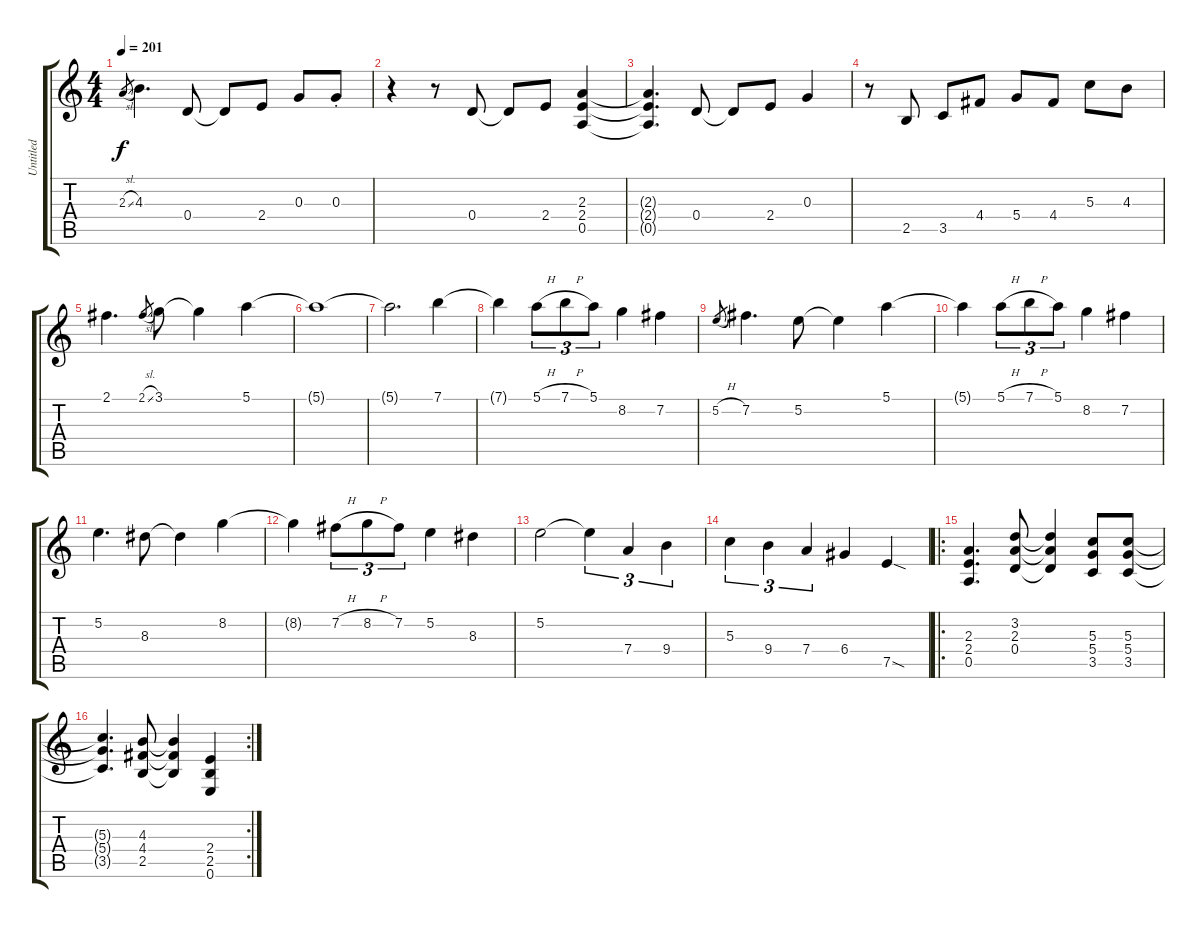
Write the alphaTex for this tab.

\track ("Untitled" "Untitled") {instrument acousticguitarnylon}
\staff {score tabs}
\tuning (E4 B3 G3 D3 A2 E2) {hide}
\ts (4 4)
\tempo 201
\clef g2
\ks c
2.3{sl}.8{gr dy f} 4.3.4{d} 0.4.8 0.4{t}.8 2.4.8 0.3.8 0.3{st}.8 |
r.4 r.8 0.4.8 0.4{t}.8 2.4.8 (2.3 2.4 0.5).4 |
(2.3{t} 2.4{t} 0.5{t}).4{d} 0.4.8 0.4{t}.8 2.4.8 0.3.4 |
r.8 2.5.8 3.5.8 4.4.8 5.4.8 4.4.8 5.3.8 4.3.8 |
2.1.4{d} 2.1{sl}.8{gr} 3.1.8 3.1{t}.4 5.1.4 |
5.1{t}.1 |
5.1{t}.2{d} 7.1.4 |
7.1{t}.4 5.1{h}.8{tu (3 2)} 7.1{h}.8{tu (3 2)} 5.1.8{tu (3 2)} 8.2.4 7.2.4 |
5.2{h}.8{gr} 7.2.4{d} 5.2.8 5.2{t}.4 5.1.4 |
5.1{t}.4 5.1{h}.8{tu (3 2)} 7.1{h}.8{tu (3 2)} 5.1.8{tu (3 2)} 8.2.4 7.2.4 |
5.2.4{d} 8.3.8 8.3{t}.4 8.2.4 |
8.2{t}.4 7.2{h}.8{tu (3 2)} 8.2{h}.8{tu (3 2)} 7.2.8{tu (3 2)} 5.2.4 8.3.4 |
5.2.2 5.2{t}.4{tu (3 2)} 7.4.4{tu (3 2)} 9.4.4{tu (3 2)} |
5.3.4{tu (3 2)} 9.4.4{tu (3 2)} 7.4.4{tu (3 2)} 6.4.4 7.5{sod}.4 |
\ro
(2.3 2.4 0.5).4{d} (3.2 2.3 0.4).8 (3.2{t} 2.3{t} 0.4{t}).4 (5.3 5.4 3.5).8 (5.3 5.4 3.5).8 |
\rc 2
(5.3{t} 5.4{t} 3.5{t}).4{d} (4.3 4.4 2.5).8 (4.3{t} 4.4{t} 2.5{t}).4 (2.4 2.5 0.6).4
